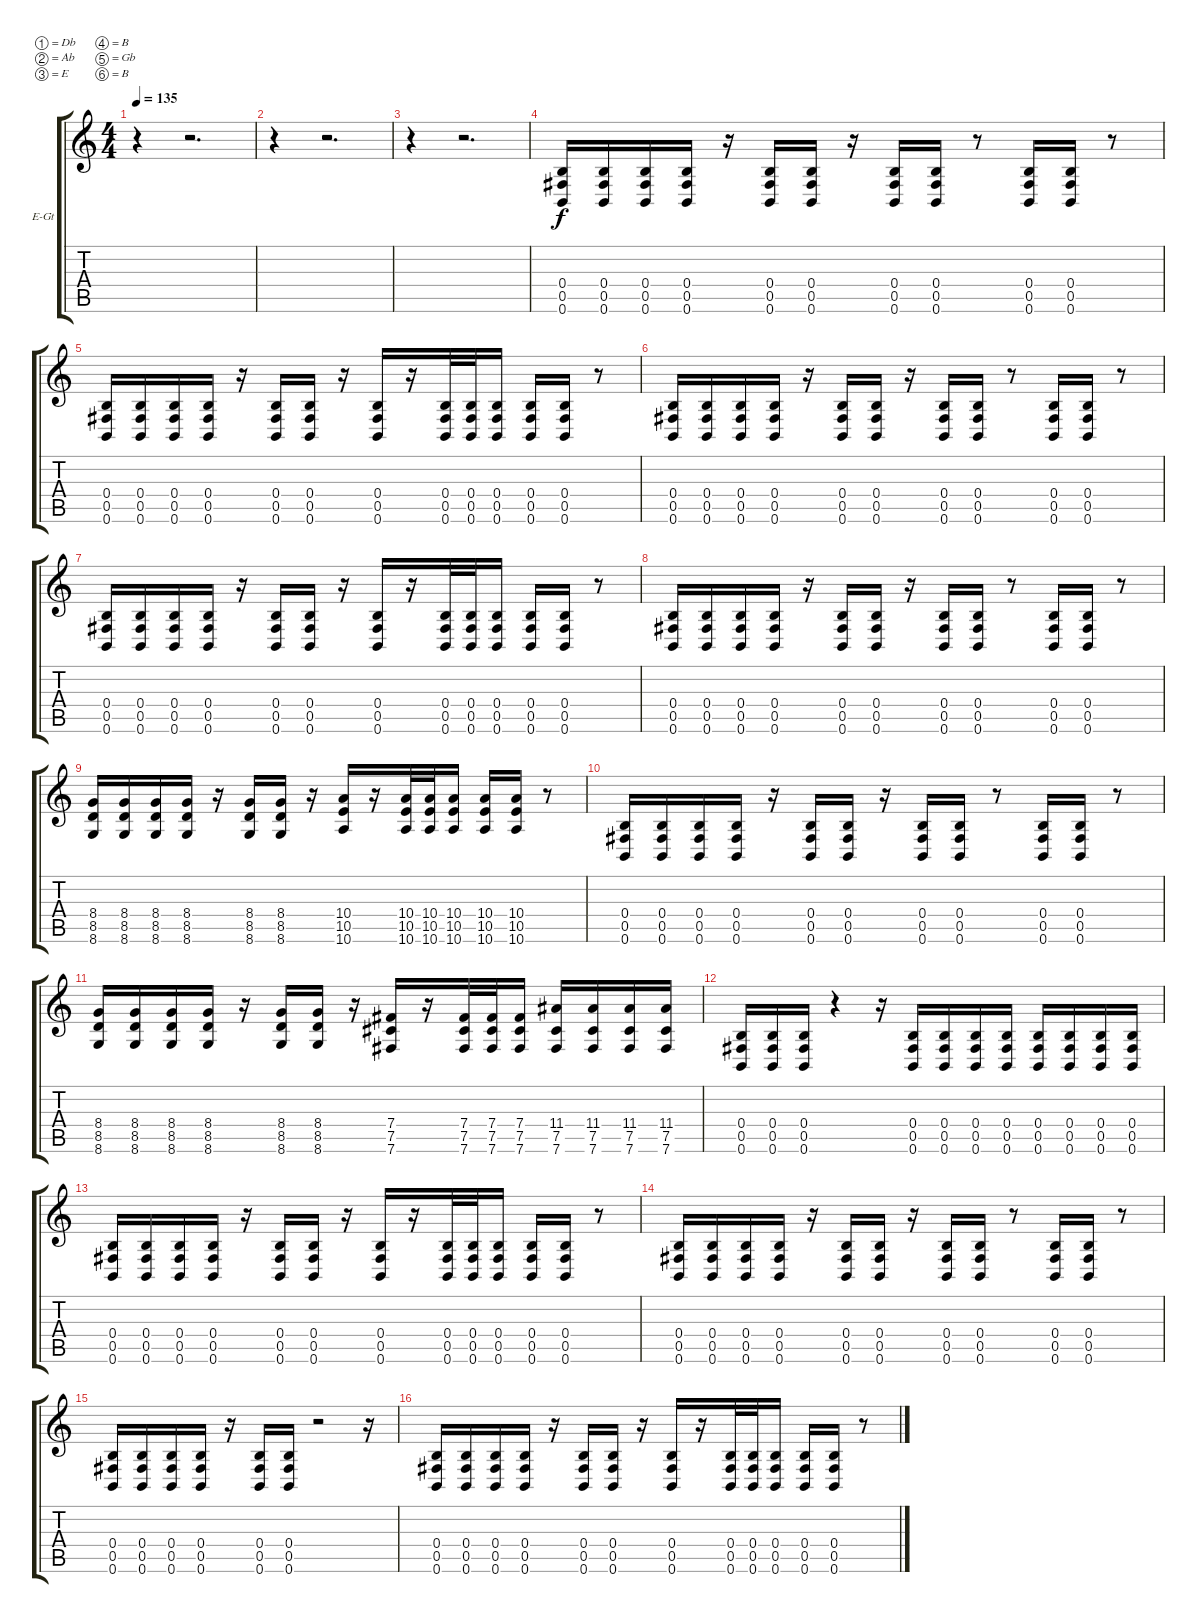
\bracketExtendMode groupsimilarinstruments
\firstSystemTrackNameOrientation horizontal
\otherSystemsTrackNameOrientation horizontal
\track ("harmonic" "E-Gt") {instrument distortionguitar}
\staff {score tabs}
\tuning (Db4 Ab3 E3 B2 Gb2 B1)
\ts (4 4)
\tempo 135
\clef g2
\ks c
r.4{dy f} r.2{d} |
r.4 r.2{d} |
r.4 r.2{d} |
(0.4 0.5 0.6).16 (0.4 0.5 0.6).16 (0.4 0.5 0.6).16 (0.4 0.5 0.6).16 r.16 (0.4 0.5 0.6).16 (0.4 0.5 0.6).16 r.16 (0.4 0.5 0.6).16 (0.4 0.5 0.6).16 r.8 (0.4 0.5 0.6).16 (0.4 0.5 0.6).16 r.8 |
(0.4 0.5 0.6).16 (0.4 0.5 0.6).16 (0.4 0.5 0.6).16 (0.4 0.5 0.6).16 r.16 (0.4 0.5 0.6).16 (0.4 0.5 0.6).16 r.16 (0.4 0.5 0.6).16 r.16 (0.4 0.5 0.6).32 (0.4 0.5 0.6).32 (0.4 0.5 0.6).16 (0.4 0.5 0.6).16 (0.4 0.5 0.6).16 r.8 |
(0.4 0.5 0.6).16 (0.4 0.5 0.6).16 (0.4 0.5 0.6).16 (0.4 0.5 0.6).16 r.16 (0.4 0.5 0.6).16 (0.4 0.5 0.6).16 r.16 (0.4 0.5 0.6).16 (0.4 0.5 0.6).16 r.8 (0.4 0.5 0.6).16 (0.4 0.5 0.6).16 r.8 |
(0.4 0.5 0.6).16 (0.4 0.5 0.6).16 (0.4 0.5 0.6).16 (0.4 0.5 0.6).16 r.16 (0.4 0.5 0.6).16 (0.4 0.5 0.6).16 r.16 (0.4 0.5 0.6).16 r.16 (0.4 0.5 0.6).32 (0.4 0.5 0.6).32 (0.4 0.5 0.6).16 (0.4 0.5 0.6).16 (0.4 0.5 0.6).16 r.8 |
(0.4 0.5 0.6).16 (0.4 0.5 0.6).16 (0.4 0.5 0.6).16 (0.4 0.5 0.6).16 r.16 (0.4 0.5 0.6).16 (0.4 0.5 0.6).16 r.16 (0.4 0.5 0.6).16 (0.4 0.5 0.6).16 r.8 (0.4 0.5 0.6).16 (0.4 0.5 0.6).16 r.8 |
(8.4 8.5 8.6).16 (8.4 8.5 8.6).16 (8.4 8.5 8.6).16 (8.4 8.5 8.6).16 r.16 (8.4 8.5 8.6).16 (8.4 8.5 8.6).16 r.16 (10.4 10.5 10.6).16 r.16 (10.4 10.5 10.6).32 (10.4 10.5 10.6).32 (10.4 10.5 10.6).16 (10.4 10.5 10.6).16 (10.4 10.5 10.6).16 r.8 |
(0.4 0.5 0.6).16 (0.4 0.5 0.6).16 (0.4 0.5 0.6).16 (0.4 0.5 0.6).16 r.16 (0.4 0.5 0.6).16 (0.4 0.5 0.6).16 r.16 (0.4 0.5 0.6).16 (0.4 0.5 0.6).16 r.8 (0.4 0.5 0.6).16 (0.4 0.5 0.6).16 r.8 |
(8.4 8.5 8.6).16 (8.4 8.5 8.6).16 (8.4 8.5 8.6).16 (8.4 8.5 8.6).16 r.16 (8.4 8.5 8.6).16 (8.4 8.5 8.6).16 r.16 (7.4 7.5 7.6).16 r.16 (7.4 7.5 7.6).32 (7.4 7.5 7.6).32 (7.4 7.5 7.6).16 (11.4 7.5 7.6).16 (11.4 7.5 7.6).16 (11.4 7.5 7.6).16 (11.4 7.5 7.6).16 |
(0.4 0.5 0.6).16 (0.4 0.5 0.6).16 (0.4 0.5 0.6).16 r.4 r.16 (0.4 0.5 0.6).16 (0.4 0.5 0.6).16 (0.4 0.5 0.6).16 (0.4 0.5 0.6).16 (0.4 0.5 0.6).16 (0.4 0.5 0.6).16 (0.4 0.5 0.6).16 (0.4 0.5 0.6).16 |
(0.4 0.5 0.6).16 (0.4 0.5 0.6).16 (0.4 0.5 0.6).16 (0.4 0.5 0.6).16 r.16 (0.4 0.5 0.6).16 (0.4 0.5 0.6).16 r.16 (0.4 0.5 0.6).16 r.16 (0.4 0.5 0.6).32 (0.4 0.5 0.6).32 (0.4 0.5 0.6).16 (0.4 0.5 0.6).16 (0.4 0.5 0.6).16 r.8 |
(0.4 0.5 0.6).16 (0.4 0.5 0.6).16 (0.4 0.5 0.6).16 (0.4 0.5 0.6).16 r.16 (0.4 0.5 0.6).16 (0.4 0.5 0.6).16 r.16 (0.4 0.5 0.6).16 (0.4 0.5 0.6).16 r.8 (0.4 0.5 0.6).16 (0.4 0.5 0.6).16 r.8 |
(0.4 0.5 0.6).16 (0.4 0.5 0.6).16 (0.4 0.5 0.6).16 (0.4 0.5 0.6).16 r.16 (0.4 0.5 0.6).16 (0.4 0.5 0.6).16 r.2 r.16 |
(0.4 0.5 0.6).16 (0.4 0.5 0.6).16 (0.4 0.5 0.6).16 (0.4 0.5 0.6).16 r.16 (0.4 0.5 0.6).16 (0.4 0.5 0.6).16 r.16 (0.4 0.5 0.6).16 r.16 (0.4 0.5 0.6).32 (0.4 0.5 0.6).32 (0.4 0.5 0.6).16 (0.4 0.5 0.6).16 (0.4 0.5 0.6).16 r.8
